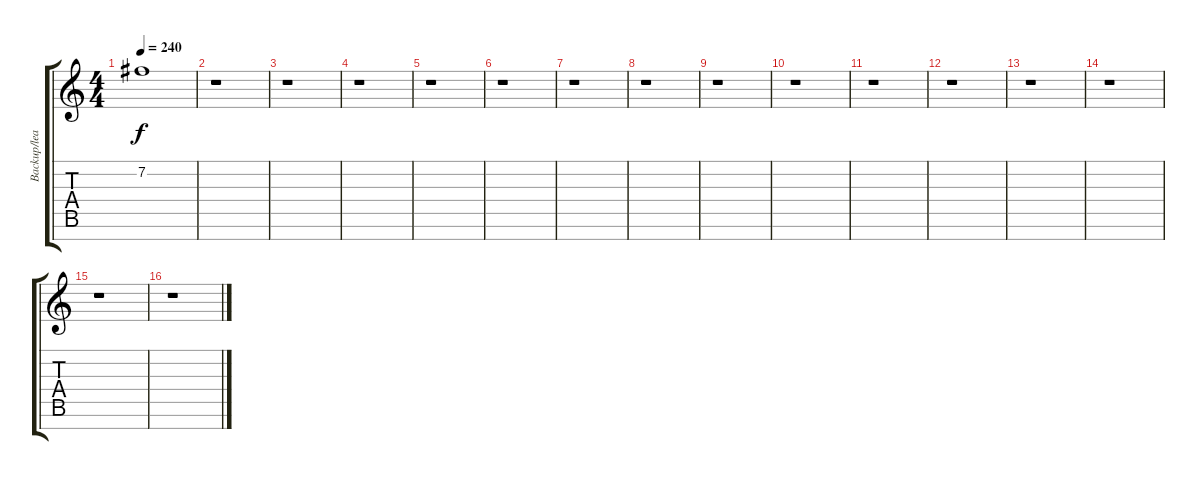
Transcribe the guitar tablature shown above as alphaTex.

\track ("Backup/lead guitar" "Backup/lea") {instrument distortionguitar}
\staff {score tabs}
\tuning (E4 B3 G3 D3 A2 E2 B1) {hide}
\ts (4 4)
\tempo 240
\clef g2
\ks c
7.2{t}.1{dy f} |
r.1 |
r.1 |
r.1 |
r.1 |
r.1 |
r.1 |
r.1 |
r.1 |
r.1 |
r.1 |
r.1 |
r.1 |
r.1 |
r.1 |
r.1
